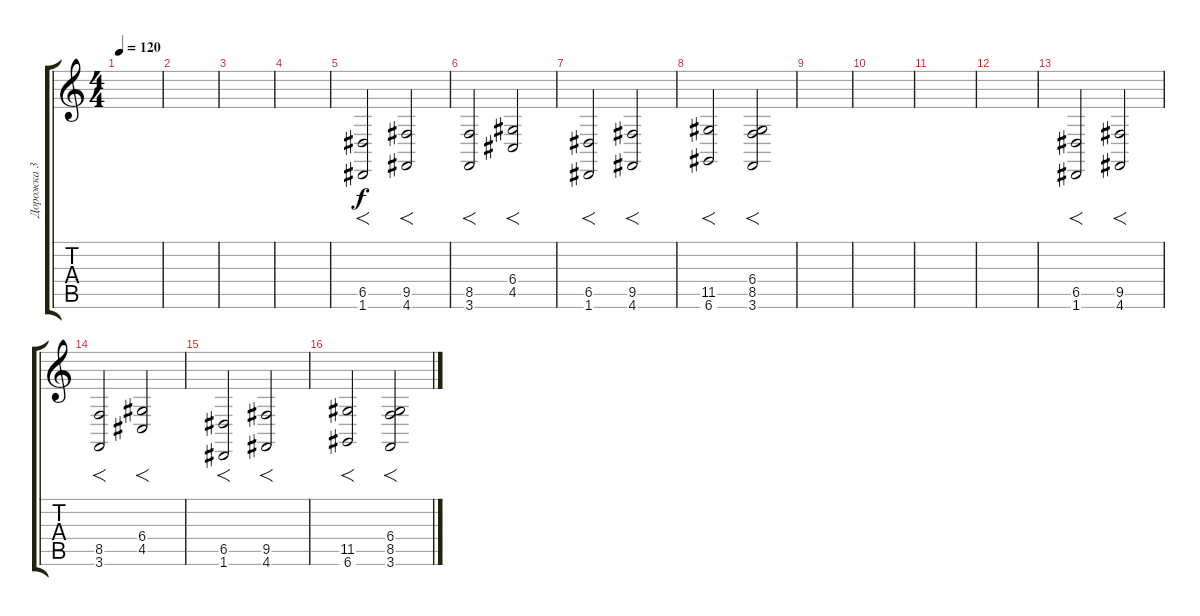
\track ("Дорожка 3" "Дорожка 3") {instrument stringensemble1}
\staff {score tabs}
\tuning (E4 B3 G3 D3 A2 D2) {hide}
\ts (4 4)
\tempo 120
\clef g2
\ks c
|
|
|
|
(6.5 1.6).2{f volume 16 instrument stringensemble1} (9.5 4.6).2{f} |
(8.5 3.6).2{f} (6.4 4.5).2{f} |
(6.5 1.6).2{f} (9.5 4.6).2{f} |
(11.5 6.6).2{f} (6.4 8.5 3.6).2{f} |
|
|
|
|
(6.5 1.6).2{f} (9.5 4.6).2{f} |
(8.5 3.6).2{f} (6.4 4.5).2{f} |
(6.5 1.6).2{f} (9.5 4.6).2{f} |
(11.5 6.6).2{f} (6.4 8.5 3.6).2{f}
